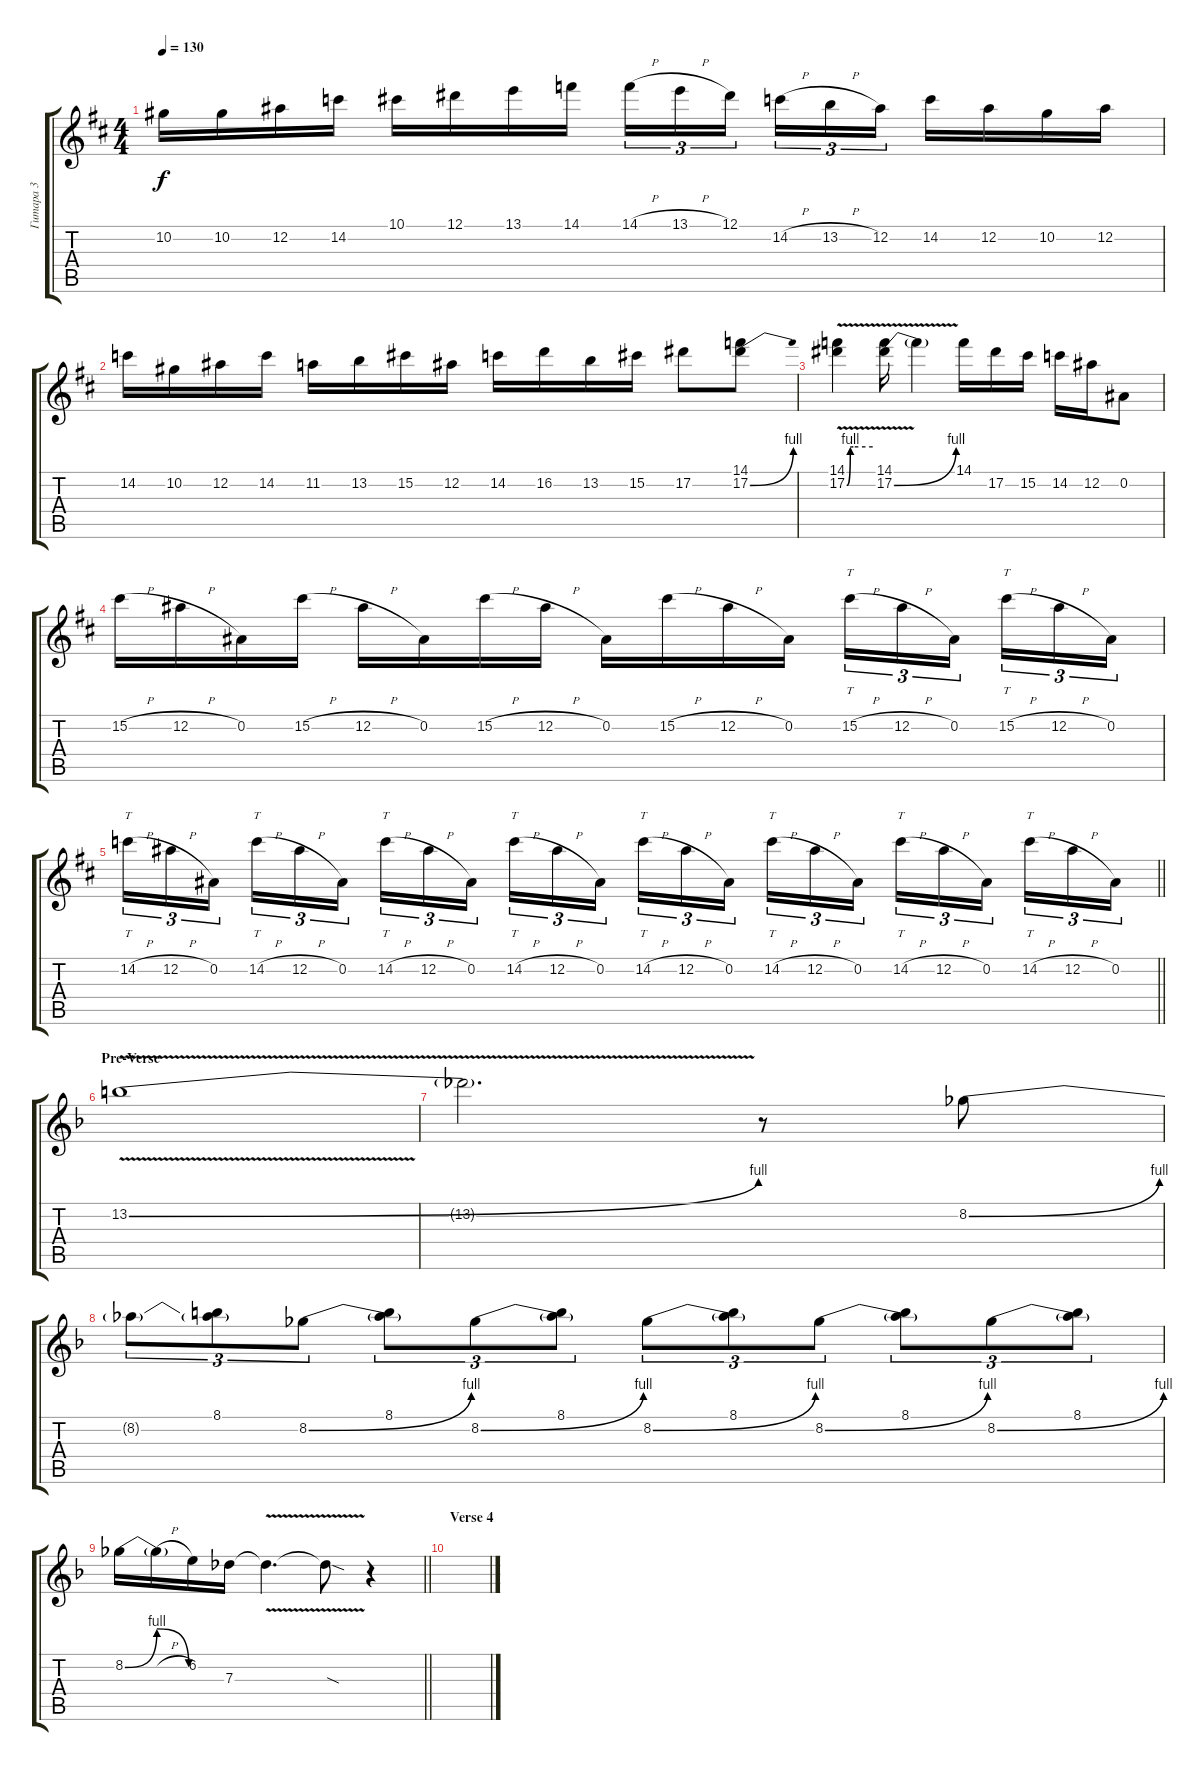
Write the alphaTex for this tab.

\track ("Гитара 3" "Гитара 3") {instrument distortionguitar}
\staff {score tabs}
\tuning (Eb4 Bb3 Gb3 Db3 Ab2 Eb2) {hide}
\ts (4 4)
\tempo 130
\clef g2
\ks bminor
10.2.16{dy f} 10.2.16 12.2.16 14.2.16 10.1.16 12.1.16 13.1.16 14.1.16 14.1{h}.16{tu (3 2)} 13.1{h}.16{tu (3 2)} 12.1.16{tu (3 2) beam splitsecondary} 14.2{h}.16{tu (3 2)} 13.2{h}.16{tu (3 2)} 12.2.16{tu (3 2)} 14.2.16 12.2.16 10.2.16 12.2.16 |
14.2.16 10.2.16 12.2.16 14.2.16 11.2.16 13.2.16 15.2.16 12.2.16 14.2.16 16.2.16 13.2.16 15.2.16 17.2.8 (14.1 17.2{be (bend 0 0 60 4)}).8 |
(14.1 17.2{be (custom 0 0 8 4 10 4 15 4 60 4) v}).4 (14.1 17.2{be (bend 0 0 60 4) v}).16 17.2{t}.4 14.1.16 17.2.16 15.2.16 14.2.16 12.2.16 0.2.8 |
15.2{h}.16 12.2{h}.16 0.2.16 15.2{h}.16 12.2{h}.16 0.2.16 15.2{h}.16 12.2{h}.16 0.2.16 15.2{h}.16 12.2{h}.16 0.2.16 15.2{h}.16{tt tu (3 2)} 12.2{h}.16{tu (3 2)} 0.2.16{tu (3 2) beam splitsecondary} 15.2{h}.16{tt tu (3 2)} 12.2{h}.16{tu (3 2)} 0.2.16{tu (3 2)} |
\barLineRight lightlight
14.2{h}.16{tt tu (3 2)} 12.2{h}.16{tu (3 2)} 0.2.16{tu (3 2) beam splitsecondary} 14.2{h}.16{tt tu (3 2)} 12.2{h}.16{tu (3 2)} 0.2.16{tu (3 2)} 14.2{h}.16{tt tu (3 2)} 12.2{h}.16{tu (3 2)} 0.2.16{tu (3 2) beam splitsecondary} 14.2{h}.16{tt tu (3 2)} 12.2{h}.16{tu (3 2)} 0.2.16{tu (3 2)} 14.2{h}.16{tt tu (3 2)} 12.2{h}.16{tu (3 2)} 0.2.16{tu (3 2) beam splitsecondary} 14.2{h}.16{tt tu (3 2)} 12.2{h}.16{tu (3 2)} 0.2.16{tu (3 2)} 14.2{h}.16{tt tu (3 2)} 12.2{h}.16{tu (3 2)} 0.2.16{tu (3 2) beam splitsecondary} 14.2{h}.16{tt tu (3 2)} 12.2{h}.16{tu (3 2)} 0.2.16{tu (3 2)} |
\section ("" "Pre-Verse")
\ks dminor
13.2{be (bend 0 0 60 4) v}.1 |
13.2{t}.2{d} r.8 8.2{be (bend 0 0 60 4)}.8 |
8.2{t}.8{tu (3 2)} (8.1 8.2{t}).8{tu (3 2)} 8.2{be (bend 0 0 60 4)}.8{tu (3 2)} (8.1 8.2{t}).8{tu (3 2)} 8.2{be (bend 0 0 60 4)}.8{tu (3 2)} (8.1 8.2{t}).8{tu (3 2)} 8.2{be (bend 0 0 60 4)}.8{tu (3 2)} (8.1 8.2{t}).8{tu (3 2)} 8.2{be (bend 0 0 60 4)}.8{tu (3 2)} (8.1 8.2{t}).8{tu (3 2)} 8.2{be (bend 0 0 60 4)}.8{tu (3 2)} (8.1 8.2{t}).8{tu (3 2)} |
\barLineRight lightlight
8.2{be (bendrelease 0 0 20 4 38 4 60 0)}.16 8.2{h t}.16 6.2.16 7.3.16 7.3{v t}.4{d} 7.3{sod t}.8 r.4 |
\section ("" "Verse 4")
